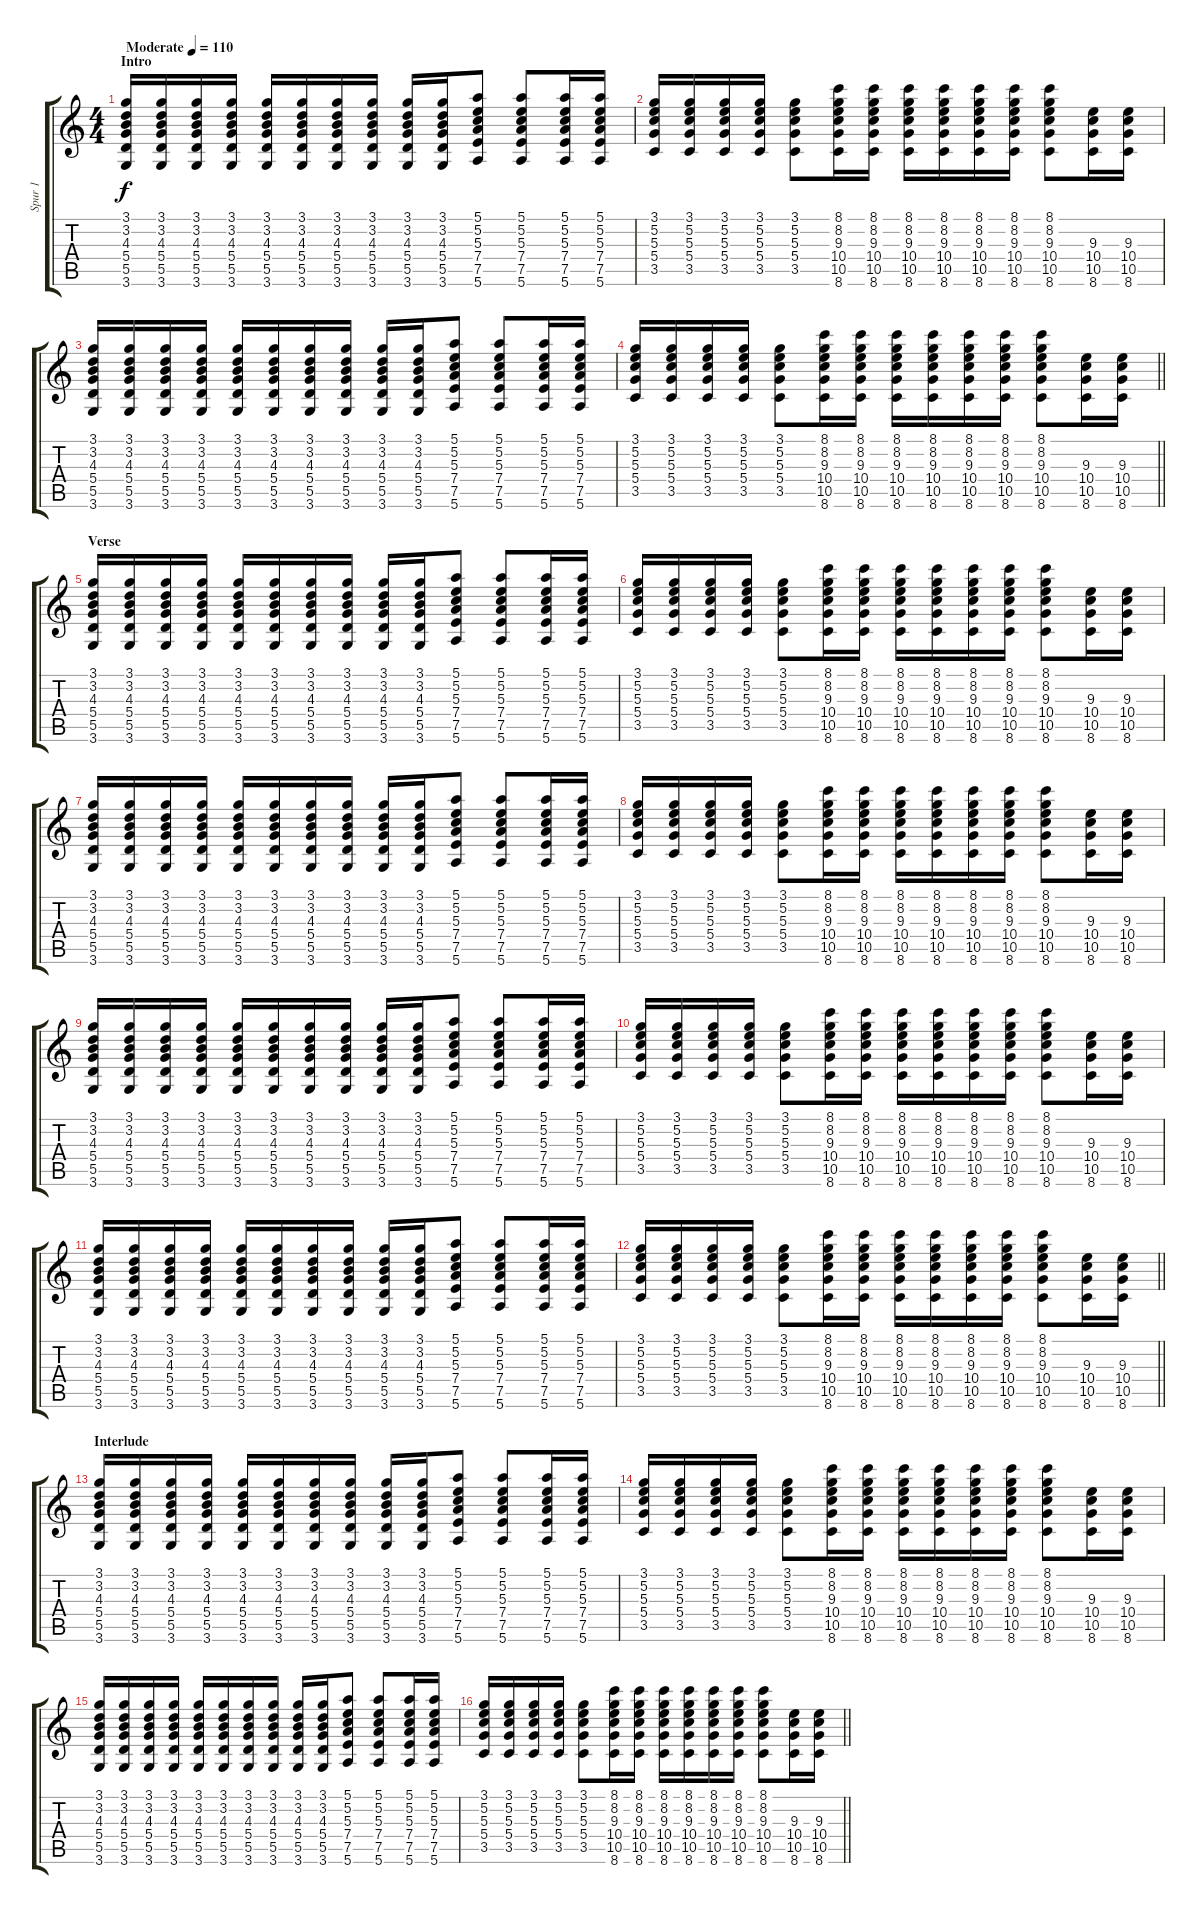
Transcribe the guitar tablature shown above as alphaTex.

\track ("Spur 1" "Spur 1") {instrument overdrivenguitar}
\staff {score tabs}
\tuning (E4 B3 G3 D3 A2 E2) {hide}
\ts (4 4)
\section ("" "Intro")
\tempo (110 "Moderate")
\clef g2
\ks c
(3.1 3.2 4.3 5.4 5.5 3.6).16{dy f instrument overdrivenguitar} (3.1 3.2 4.3 5.4 5.5 3.6).16 (3.1 3.2 4.3 5.4 5.5 3.6).16 (3.1 3.2 4.3 5.4 5.5 3.6).16 (3.1 3.2 4.3 5.4 5.5 3.6).16 (3.1 3.2 4.3 5.4 5.5 3.6).16 (3.1 3.2 4.3 5.4 5.5 3.6).16 (3.1 3.2 4.3 5.4 5.5 3.6).16 (3.1 3.2 4.3 5.4 5.5 3.6).16 (3.1 3.2 4.3 5.4 5.5 3.6).16 (5.1 5.2 5.3 7.4 7.5 5.6).8 (5.1 5.2 5.3 7.4 7.5 5.6).8 (5.1 5.2 5.3 7.4 7.5 5.6).16 (5.1 5.2 5.3 7.4 7.5 5.6).16 |
(3.1 5.2 5.3 5.4 3.5).16 (3.1 5.2 5.3 5.4 3.5).16 (3.1 5.2 5.3 5.4 3.5).16 (3.1 5.2 5.3 5.4 3.5).16 (3.1 5.2 5.3 5.4 3.5).8 (8.1 8.2 9.3 10.4 10.5 8.6).16 (8.1 8.2 9.3 10.4 10.5 8.6).16 (8.1 8.2 9.3 10.4 10.5 8.6).16 (8.1 8.2 9.3 10.4 10.5 8.6).16 (8.1 8.2 9.3 10.4 10.5 8.6).16 (8.1 8.2 9.3 10.4 10.5 8.6).16 (8.1 8.2 9.3 10.4 10.5 8.6).8 (9.3 10.4 10.5 8.6).16 (9.3 10.4 10.5 8.6).16 |
(3.1 3.2 4.3 5.4 5.5 3.6).16 (3.1 3.2 4.3 5.4 5.5 3.6).16 (3.1 3.2 4.3 5.4 5.5 3.6).16 (3.1 3.2 4.3 5.4 5.5 3.6).16 (3.1 3.2 4.3 5.4 5.5 3.6).16 (3.1 3.2 4.3 5.4 5.5 3.6).16 (3.1 3.2 4.3 5.4 5.5 3.6).16 (3.1 3.2 4.3 5.4 5.5 3.6).16 (3.1 3.2 4.3 5.4 5.5 3.6).16 (3.1 3.2 4.3 5.4 5.5 3.6).16 (5.1 5.2 5.3 7.4 7.5 5.6).8 (5.1 5.2 5.3 7.4 7.5 5.6).8 (5.1 5.2 5.3 7.4 7.5 5.6).16 (5.1 5.2 5.3 7.4 7.5 5.6).16 |
\barLineRight lightlight
(3.1 5.2 5.3 5.4 3.5).16 (3.1 5.2 5.3 5.4 3.5).16 (3.1 5.2 5.3 5.4 3.5).16 (3.1 5.2 5.3 5.4 3.5).16 (3.1 5.2 5.3 5.4 3.5).8 (8.1 8.2 9.3 10.4 10.5 8.6).16 (8.1 8.2 9.3 10.4 10.5 8.6).16 (8.1 8.2 9.3 10.4 10.5 8.6).16 (8.1 8.2 9.3 10.4 10.5 8.6).16 (8.1 8.2 9.3 10.4 10.5 8.6).16 (8.1 8.2 9.3 10.4 10.5 8.6).16 (8.1 8.2 9.3 10.4 10.5 8.6).8 (9.3 10.4 10.5 8.6).16 (9.3 10.4 10.5 8.6).16 |
\section ("" "Verse")
(3.1 3.2 4.3 5.4 5.5 3.6).16 (3.1 3.2 4.3 5.4 5.5 3.6).16 (3.1 3.2 4.3 5.4 5.5 3.6).16 (3.1 3.2 4.3 5.4 5.5 3.6).16 (3.1 3.2 4.3 5.4 5.5 3.6).16 (3.1 3.2 4.3 5.4 5.5 3.6).16 (3.1 3.2 4.3 5.4 5.5 3.6).16 (3.1 3.2 4.3 5.4 5.5 3.6).16 (3.1 3.2 4.3 5.4 5.5 3.6).16 (3.1 3.2 4.3 5.4 5.5 3.6).16 (5.1 5.2 5.3 7.4 7.5 5.6).8 (5.1 5.2 5.3 7.4 7.5 5.6).8 (5.1 5.2 5.3 7.4 7.5 5.6).16 (5.1 5.2 5.3 7.4 7.5 5.6).16 |
(3.1 5.2 5.3 5.4 3.5).16 (3.1 5.2 5.3 5.4 3.5).16 (3.1 5.2 5.3 5.4 3.5).16 (3.1 5.2 5.3 5.4 3.5).16 (3.1 5.2 5.3 5.4 3.5).8 (8.1 8.2 9.3 10.4 10.5 8.6).16 (8.1 8.2 9.3 10.4 10.5 8.6).16 (8.1 8.2 9.3 10.4 10.5 8.6).16 (8.1 8.2 9.3 10.4 10.5 8.6).16 (8.1 8.2 9.3 10.4 10.5 8.6).16 (8.1 8.2 9.3 10.4 10.5 8.6).16 (8.1 8.2 9.3 10.4 10.5 8.6).8 (9.3 10.4 10.5 8.6).16 (9.3 10.4 10.5 8.6).16 |
(3.1 3.2 4.3 5.4 5.5 3.6).16 (3.1 3.2 4.3 5.4 5.5 3.6).16 (3.1 3.2 4.3 5.4 5.5 3.6).16 (3.1 3.2 4.3 5.4 5.5 3.6).16 (3.1 3.2 4.3 5.4 5.5 3.6).16 (3.1 3.2 4.3 5.4 5.5 3.6).16 (3.1 3.2 4.3 5.4 5.5 3.6).16 (3.1 3.2 4.3 5.4 5.5 3.6).16 (3.1 3.2 4.3 5.4 5.5 3.6).16 (3.1 3.2 4.3 5.4 5.5 3.6).16 (5.1 5.2 5.3 7.4 7.5 5.6).8 (5.1 5.2 5.3 7.4 7.5 5.6).8 (5.1 5.2 5.3 7.4 7.5 5.6).16 (5.1 5.2 5.3 7.4 7.5 5.6).16 |
(3.1 5.2 5.3 5.4 3.5).16 (3.1 5.2 5.3 5.4 3.5).16 (3.1 5.2 5.3 5.4 3.5).16 (3.1 5.2 5.3 5.4 3.5).16 (3.1 5.2 5.3 5.4 3.5).8 (8.1 8.2 9.3 10.4 10.5 8.6).16 (8.1 8.2 9.3 10.4 10.5 8.6).16 (8.1 8.2 9.3 10.4 10.5 8.6).16 (8.1 8.2 9.3 10.4 10.5 8.6).16 (8.1 8.2 9.3 10.4 10.5 8.6).16 (8.1 8.2 9.3 10.4 10.5 8.6).16 (8.1 8.2 9.3 10.4 10.5 8.6).8 (9.3 10.4 10.5 8.6).16 (9.3 10.4 10.5 8.6).16 |
(3.1 3.2 4.3 5.4 5.5 3.6).16 (3.1 3.2 4.3 5.4 5.5 3.6).16 (3.1 3.2 4.3 5.4 5.5 3.6).16 (3.1 3.2 4.3 5.4 5.5 3.6).16 (3.1 3.2 4.3 5.4 5.5 3.6).16 (3.1 3.2 4.3 5.4 5.5 3.6).16 (3.1 3.2 4.3 5.4 5.5 3.6).16 (3.1 3.2 4.3 5.4 5.5 3.6).16 (3.1 3.2 4.3 5.4 5.5 3.6).16 (3.1 3.2 4.3 5.4 5.5 3.6).16 (5.1 5.2 5.3 7.4 7.5 5.6).8 (5.1 5.2 5.3 7.4 7.5 5.6).8 (5.1 5.2 5.3 7.4 7.5 5.6).16 (5.1 5.2 5.3 7.4 7.5 5.6).16 |
(3.1 5.2 5.3 5.4 3.5).16 (3.1 5.2 5.3 5.4 3.5).16 (3.1 5.2 5.3 5.4 3.5).16 (3.1 5.2 5.3 5.4 3.5).16 (3.1 5.2 5.3 5.4 3.5).8 (8.1 8.2 9.3 10.4 10.5 8.6).16 (8.1 8.2 9.3 10.4 10.5 8.6).16 (8.1 8.2 9.3 10.4 10.5 8.6).16 (8.1 8.2 9.3 10.4 10.5 8.6).16 (8.1 8.2 9.3 10.4 10.5 8.6).16 (8.1 8.2 9.3 10.4 10.5 8.6).16 (8.1 8.2 9.3 10.4 10.5 8.6).8 (9.3 10.4 10.5 8.6).16 (9.3 10.4 10.5 8.6).16 |
(3.1 3.2 4.3 5.4 5.5 3.6).16 (3.1 3.2 4.3 5.4 5.5 3.6).16 (3.1 3.2 4.3 5.4 5.5 3.6).16 (3.1 3.2 4.3 5.4 5.5 3.6).16 (3.1 3.2 4.3 5.4 5.5 3.6).16 (3.1 3.2 4.3 5.4 5.5 3.6).16 (3.1 3.2 4.3 5.4 5.5 3.6).16 (3.1 3.2 4.3 5.4 5.5 3.6).16 (3.1 3.2 4.3 5.4 5.5 3.6).16 (3.1 3.2 4.3 5.4 5.5 3.6).16 (5.1 5.2 5.3 7.4 7.5 5.6).8 (5.1 5.2 5.3 7.4 7.5 5.6).8 (5.1 5.2 5.3 7.4 7.5 5.6).16 (5.1 5.2 5.3 7.4 7.5 5.6).16 |
\barLineRight lightlight
(3.1 5.2 5.3 5.4 3.5).16 (3.1 5.2 5.3 5.4 3.5).16 (3.1 5.2 5.3 5.4 3.5).16 (3.1 5.2 5.3 5.4 3.5).16 (3.1 5.2 5.3 5.4 3.5).8 (8.1 8.2 9.3 10.4 10.5 8.6).16 (8.1 8.2 9.3 10.4 10.5 8.6).16 (8.1 8.2 9.3 10.4 10.5 8.6).16 (8.1 8.2 9.3 10.4 10.5 8.6).16 (8.1 8.2 9.3 10.4 10.5 8.6).16 (8.1 8.2 9.3 10.4 10.5 8.6).16 (8.1 8.2 9.3 10.4 10.5 8.6).8 (9.3 10.4 10.5 8.6).16 (9.3 10.4 10.5 8.6).16 |
\section ("" "Interlude")
(3.1 3.2 4.3 5.4 5.5 3.6).16 (3.1 3.2 4.3 5.4 5.5 3.6).16 (3.1 3.2 4.3 5.4 5.5 3.6).16 (3.1 3.2 4.3 5.4 5.5 3.6).16 (3.1 3.2 4.3 5.4 5.5 3.6).16 (3.1 3.2 4.3 5.4 5.5 3.6).16 (3.1 3.2 4.3 5.4 5.5 3.6).16 (3.1 3.2 4.3 5.4 5.5 3.6).16 (3.1 3.2 4.3 5.4 5.5 3.6).16 (3.1 3.2 4.3 5.4 5.5 3.6).16 (5.1 5.2 5.3 7.4 7.5 5.6).8 (5.1 5.2 5.3 7.4 7.5 5.6).8 (5.1 5.2 5.3 7.4 7.5 5.6).16 (5.1 5.2 5.3 7.4 7.5 5.6).16 |
(3.1 5.2 5.3 5.4 3.5).16 (3.1 5.2 5.3 5.4 3.5).16 (3.1 5.2 5.3 5.4 3.5).16 (3.1 5.2 5.3 5.4 3.5).16 (3.1 5.2 5.3 5.4 3.5).8 (8.1 8.2 9.3 10.4 10.5 8.6).16 (8.1 8.2 9.3 10.4 10.5 8.6).16 (8.1 8.2 9.3 10.4 10.5 8.6).16 (8.1 8.2 9.3 10.4 10.5 8.6).16 (8.1 8.2 9.3 10.4 10.5 8.6).16 (8.1 8.2 9.3 10.4 10.5 8.6).16 (8.1 8.2 9.3 10.4 10.5 8.6).8 (9.3 10.4 10.5 8.6).16 (9.3 10.4 10.5 8.6).16 |
(3.1 3.2 4.3 5.4 5.5 3.6).16 (3.1 3.2 4.3 5.4 5.5 3.6).16 (3.1 3.2 4.3 5.4 5.5 3.6).16 (3.1 3.2 4.3 5.4 5.5 3.6).16 (3.1 3.2 4.3 5.4 5.5 3.6).16 (3.1 3.2 4.3 5.4 5.5 3.6).16 (3.1 3.2 4.3 5.4 5.5 3.6).16 (3.1 3.2 4.3 5.4 5.5 3.6).16 (3.1 3.2 4.3 5.4 5.5 3.6).16 (3.1 3.2 4.3 5.4 5.5 3.6).16 (5.1 5.2 5.3 7.4 7.5 5.6).8 (5.1 5.2 5.3 7.4 7.5 5.6).8 (5.1 5.2 5.3 7.4 7.5 5.6).16 (5.1 5.2 5.3 7.4 7.5 5.6).16 |
\barLineRight lightlight
(3.1 5.2 5.3 5.4 3.5).16 (3.1 5.2 5.3 5.4 3.5).16 (3.1 5.2 5.3 5.4 3.5).16 (3.1 5.2 5.3 5.4 3.5).16 (3.1 5.2 5.3 5.4 3.5).8 (8.1 8.2 9.3 10.4 10.5 8.6).16 (8.1 8.2 9.3 10.4 10.5 8.6).16 (8.1 8.2 9.3 10.4 10.5 8.6).16 (8.1 8.2 9.3 10.4 10.5 8.6).16 (8.1 8.2 9.3 10.4 10.5 8.6).16 (8.1 8.2 9.3 10.4 10.5 8.6).16 (8.1 8.2 9.3 10.4 10.5 8.6).8 (9.3 10.4 10.5 8.6).16 (9.3 10.4 10.5 8.6).16
